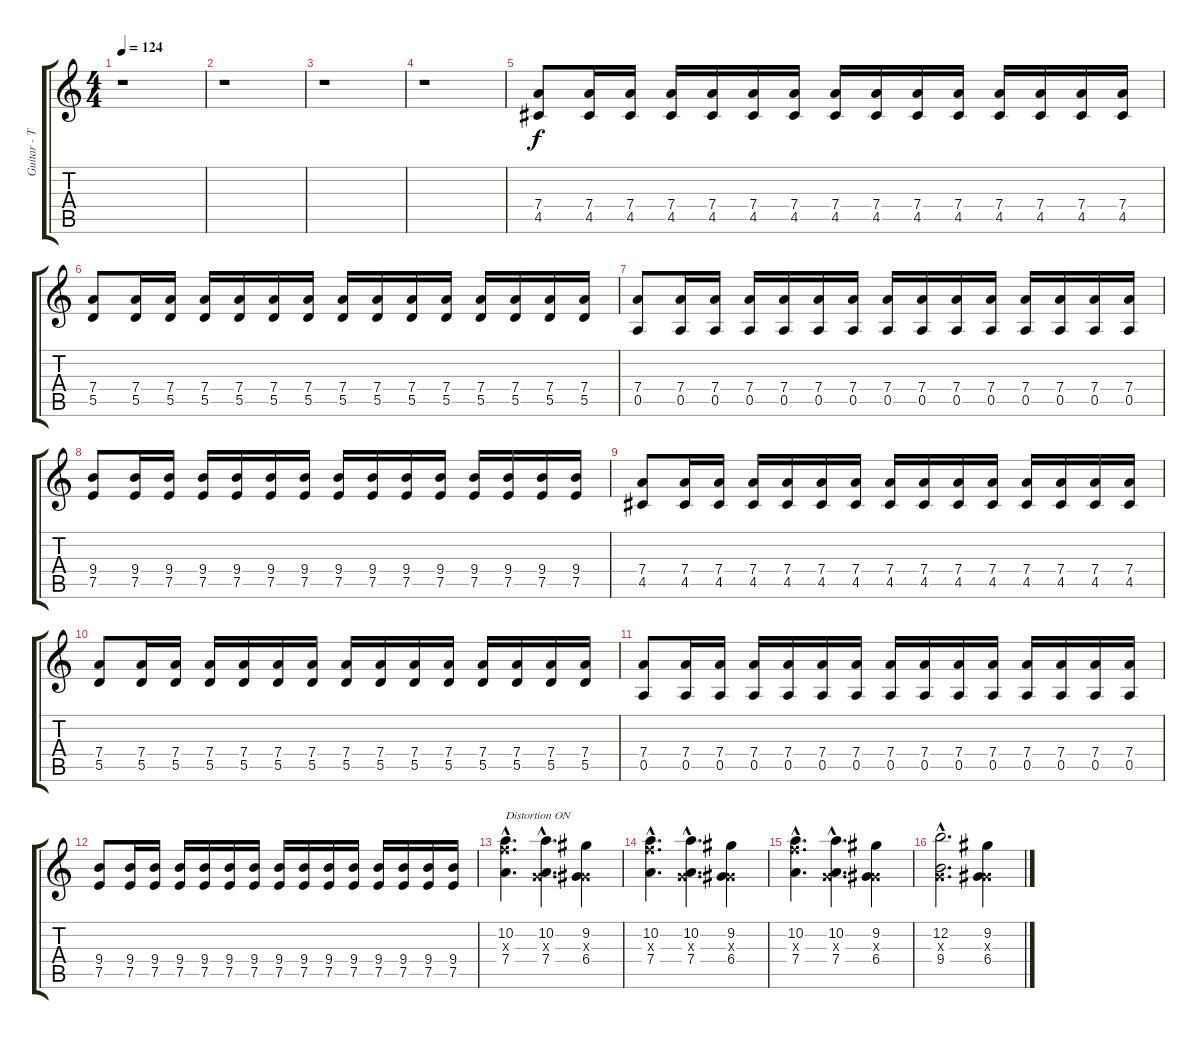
\track ("Guitar - Tom Mattew Delonge" "Guitar - T") {instrument acousticguitarsteel}
\staff {score tabs}
\tuning (E4 B3 G3 D3 A2 E2) {hide}
\ts (4 4)
\tempo 124
\clef g2
\ks c
r.1{dy f} |
r.1 |
r.1 |
r.1 |
(7.4 4.5).8 (7.4 4.5).16 (7.4 4.5).16 (7.4 4.5).16 (7.4 4.5).16 (7.4 4.5).16 (7.4 4.5).16 (7.4 4.5).16 (7.4 4.5).16 (7.4 4.5).16 (7.4 4.5).16 (7.4 4.5).16 (7.4 4.5).16 (7.4 4.5).16 (7.4 4.5).16 |
(7.4 5.5).8 (7.4 5.5).16 (7.4 5.5).16 (7.4 5.5).16 (7.4 5.5).16 (7.4 5.5).16 (7.4 5.5).16 (7.4 5.5).16 (7.4 5.5).16 (7.4 5.5).16 (7.4 5.5).16 (7.4 5.5).16 (7.4 5.5).16 (7.4 5.5).16 (7.4 5.5).16 |
(7.4 0.5).8 (7.4 0.5).16 (7.4 0.5).16 (7.4 0.5).16 (7.4 0.5).16 (7.4 0.5).16 (7.4 0.5).16 (7.4 0.5).16 (7.4 0.5).16 (7.4 0.5).16 (7.4 0.5).16 (7.4 0.5).16 (7.4 0.5).16 (7.4 0.5).16 (7.4 0.5).16 |
(9.4 7.5).8 (9.4 7.5).16 (9.4 7.5).16 (9.4 7.5).16 (9.4 7.5).16 (9.4 7.5).16 (9.4 7.5).16 (9.4 7.5).16 (9.4 7.5).16 (9.4 7.5).16 (9.4 7.5).16 (9.4 7.5).16 (9.4 7.5).16 (9.4 7.5).16 (9.4 7.5).16 |
(7.4 4.5).8 (7.4 4.5).16 (7.4 4.5).16 (7.4 4.5).16 (7.4 4.5).16 (7.4 4.5).16 (7.4 4.5).16 (7.4 4.5).16 (7.4 4.5).16 (7.4 4.5).16 (7.4 4.5).16 (7.4 4.5).16 (7.4 4.5).16 (7.4 4.5).16 (7.4 4.5).16 |
(7.4 5.5).8 (7.4 5.5).16 (7.4 5.5).16 (7.4 5.5).16 (7.4 5.5).16 (7.4 5.5).16 (7.4 5.5).16 (7.4 5.5).16 (7.4 5.5).16 (7.4 5.5).16 (7.4 5.5).16 (7.4 5.5).16 (7.4 5.5).16 (7.4 5.5).16 (7.4 5.5).16 |
(7.4 0.5).8 (7.4 0.5).16 (7.4 0.5).16 (7.4 0.5).16 (7.4 0.5).16 (7.4 0.5).16 (7.4 0.5).16 (7.4 0.5).16 (7.4 0.5).16 (7.4 0.5).16 (7.4 0.5).16 (7.4 0.5).16 (7.4 0.5).16 (7.4 0.5).16 (7.4 0.5).16 |
(9.4 7.5).8 (9.4 7.5).16 (9.4 7.5).16 (9.4 7.5).16 (9.4 7.5).16 (9.4 7.5).16 (9.4 7.5).16 (9.4 7.5).16 (9.4 7.5).16 (9.4 7.5).16 (9.4 7.5).16 (9.4 7.5).16 (9.4 7.5).16 (9.4 7.5).16 (9.4 7.5).16 |
(10.2{hac} 10.3{hac x} 7.4{hac}).4{d txt "Distortion ON" instrument distortionguitar} (10.2{hac} 0.3{hac x} 7.4{hac}).4{d} (9.2 0.3{x} 6.4).4 |
(10.2{hac} 10.3{hac x} 7.4{hac}).4{d} (10.2{hac} 0.3{hac x} 7.4{hac}).4{d} (9.2 0.3{x} 6.4).4 |
(10.2{hac} 10.3{hac x} 7.4{hac}).4{d} (10.2{hac} 0.3{hac x} 7.4{hac}).4{d} (9.2 0.3{x} 6.4).4 |
(12.2{hac} 0.3{hac x} 9.4{hac}).2{d} (9.2 0.3{x} 6.4).4
